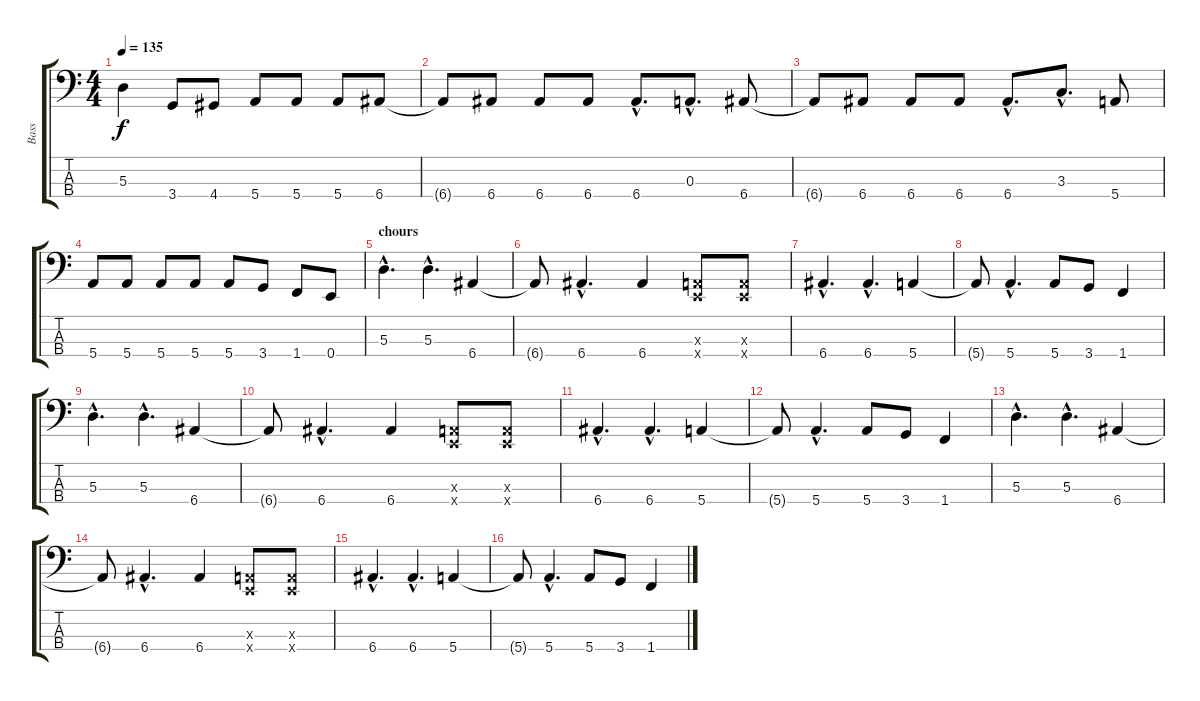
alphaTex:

\track ("Bass" "Bass") {instrument electricbasspick}
\staff {score tabs}
\tuning (G2 D2 A1 E1) {hide}
\ts (4 4)
\tempo 135
\clef f4
\ks c
5.3.4{dy f} 3.4.8 4.4.8 5.4.8 5.4.8 5.4.8 6.4.8 |
6.4{t}.8 6.4.8 6.4.8 6.4.8 6.4{hac}.8{d} 0.3{hac}.8{d} 6.4.8 |
6.4{t}.8 6.4.8 6.4.8 6.4.8 6.4{hac}.8{d} 3.3{hac}.8{d} 5.4.8 |
5.4.8 5.4.8 5.4.8 5.4.8 5.4.8 3.4.8 1.4.8 0.4.8 |
\section ("" "chours")
5.3{hac}.4{d} 5.3{hac}.4{d} 6.4.4 |
6.4{t}.8 6.4{hac}.4{d} 6.4.4 (0.3{x} 0.4{x}).8 (0.3{x} 0.4{x}).8 |
6.4{hac}.4{d} 6.4{hac}.4{d} 5.4.4 |
5.4{t}.8 5.4{hac}.4{d} 5.4.8 3.4.8 1.4.4 |
5.3{hac}.4{d} 5.3{hac}.4{d} 6.4.4 |
6.4{t}.8 6.4{hac}.4{d} 6.4.4 (0.3{x} 0.4{x}).8 (0.3{x} 0.4{x}).8 |
6.4{hac}.4{d} 6.4{hac}.4{d} 5.4.4 |
5.4{t}.8 5.4{hac}.4{d} 5.4.8 3.4.8 1.4.4 |
5.3{hac}.4{d} 5.3{hac}.4{d} 6.4.4 |
6.4{t}.8 6.4{hac}.4{d} 6.4.4 (0.3{x} 0.4{x}).8 (0.3{x} 0.4{x}).8 |
6.4{hac}.4{d} 6.4{hac}.4{d} 5.4.4 |
5.4{t}.8 5.4{hac}.4{d} 5.4.8 3.4.8 1.4.4
